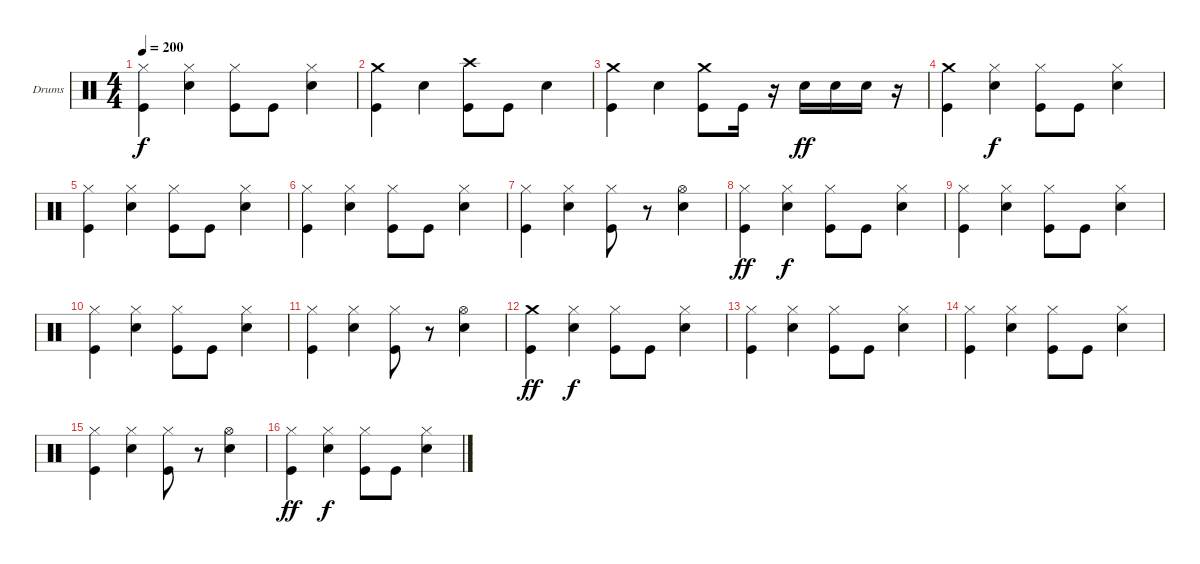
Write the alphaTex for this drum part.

\bracketExtendMode groupsimilarinstruments
\firstSystemTrackNameOrientation horizontal
\otherSystemsTrackNameOrientation horizontal
\track ("Drumkit" "Drums") {instrument percussion}
\staff {score}
\articulation defaults
\ts (4 4)
\tempo 200
\clef neutral
\ks c
("Hi-Hat (closed)" "Kick (hit)").4{dy f} ("Hi-Hat (closed)" "Snare (hit) 2").4 ("Hi-Hat (closed)" "Kick (hit)").8 "Kick (hit)".8 ("Hi-Hat (closed)" "Snare (hit) 2").4 |
("Crash medium (hit)" "Kick (hit)").4 "Snare (hit) 2".4 ("Crash high (hit)" "Kick (hit)").8 "Kick (hit)".8 "Snare (hit) 2".4 |
("Crash medium (hit)" "Kick (hit)").4 "Snare (hit) 2".4 ("Crash medium (hit)" "Kick (hit)").8 "Kick (hit)".16 r.16 "Snare (hit) 2".16{dy ff} "Snare (hit) 2".16 "Snare (hit) 2".16 r.16 |
("Crash medium (hit)" "Kick (hit)").4 ("Hi-Hat (closed)" "Snare (hit) 2").4{dy f} ("Hi-Hat (closed)" "Kick (hit)").8 "Kick (hit)".8 ("Hi-Hat (closed)" "Snare (hit) 2").4 |
("Hi-Hat (closed)" "Kick (hit)").4 ("Hi-Hat (closed)" "Snare (hit) 2").4 ("Hi-Hat (closed)" "Kick (hit)").8 "Kick (hit)".8 ("Hi-Hat (closed)" "Snare (hit) 2").4 |
("Hi-Hat (closed)" "Kick (hit)").4 ("Hi-Hat (closed)" "Snare (hit) 2").4 ("Hi-Hat (closed)" "Kick (hit)").8 "Kick (hit)".8 ("Hi-Hat (closed)" "Snare (hit) 2").4 |
("Hi-Hat (closed)" "Kick (hit)").4 ("Hi-Hat (closed)" "Snare (hit) 2").4 ("Hi-Hat (closed)" "Kick (hit)").8 r.8 ("Hi-Hat (open)" "Snare (hit) 2").4 |
("Hi-Hat (closed)" "Kick (hit)").4{dy ff} ("Hi-Hat (closed)" "Snare (hit) 2").4{dy f} ("Hi-Hat (closed)" "Kick (hit)").8 "Kick (hit)".8 ("Hi-Hat (closed)" "Snare (hit) 2").4 |
("Hi-Hat (closed)" "Kick (hit)").4 ("Hi-Hat (closed)" "Snare (hit) 2").4 ("Hi-Hat (closed)" "Kick (hit)").8 "Kick (hit)".8 ("Hi-Hat (closed)" "Snare (hit) 2").4 |
("Hi-Hat (closed)" "Kick (hit)").4 ("Hi-Hat (closed)" "Snare (hit) 2").4 ("Hi-Hat (closed)" "Kick (hit)").8 "Kick (hit)".8 ("Hi-Hat (closed)" "Snare (hit) 2").4 |
("Hi-Hat (closed)" "Kick (hit)").4 ("Hi-Hat (closed)" "Snare (hit) 2").4 ("Hi-Hat (closed)" "Kick (hit)").8 r.8 ("Hi-Hat (open)" "Snare (hit) 2").4 |
("Crash medium (hit)" "Kick (hit)").4{dy ff} ("Hi-Hat (closed)" "Snare (hit) 2").4{dy f} ("Hi-Hat (closed)" "Kick (hit)").8 "Kick (hit)".8 ("Hi-Hat (closed)" "Snare (hit) 2").4 |
("Hi-Hat (closed)" "Kick (hit)").4 ("Hi-Hat (closed)" "Snare (hit) 2").4 ("Hi-Hat (closed)" "Kick (hit)").8 "Kick (hit)".8 ("Hi-Hat (closed)" "Snare (hit) 2").4 |
("Hi-Hat (closed)" "Kick (hit)").4 ("Hi-Hat (closed)" "Snare (hit) 2").4 ("Hi-Hat (closed)" "Kick (hit)").8 "Kick (hit)".8 ("Hi-Hat (closed)" "Snare (hit) 2").4 |
("Hi-Hat (closed)" "Kick (hit)").4 ("Hi-Hat (closed)" "Snare (hit) 2").4 ("Hi-Hat (closed)" "Kick (hit)").8 r.8 ("Hi-Hat (open)" "Snare (hit) 2").4 |
("Hi-Hat (closed)" "Kick (hit)").4{dy ff} ("Hi-Hat (closed)" "Snare (hit) 2").4{dy f} ("Hi-Hat (closed)" "Kick (hit)").8 "Kick (hit)".8 ("Hi-Hat (closed)" "Snare (hit) 2").4
